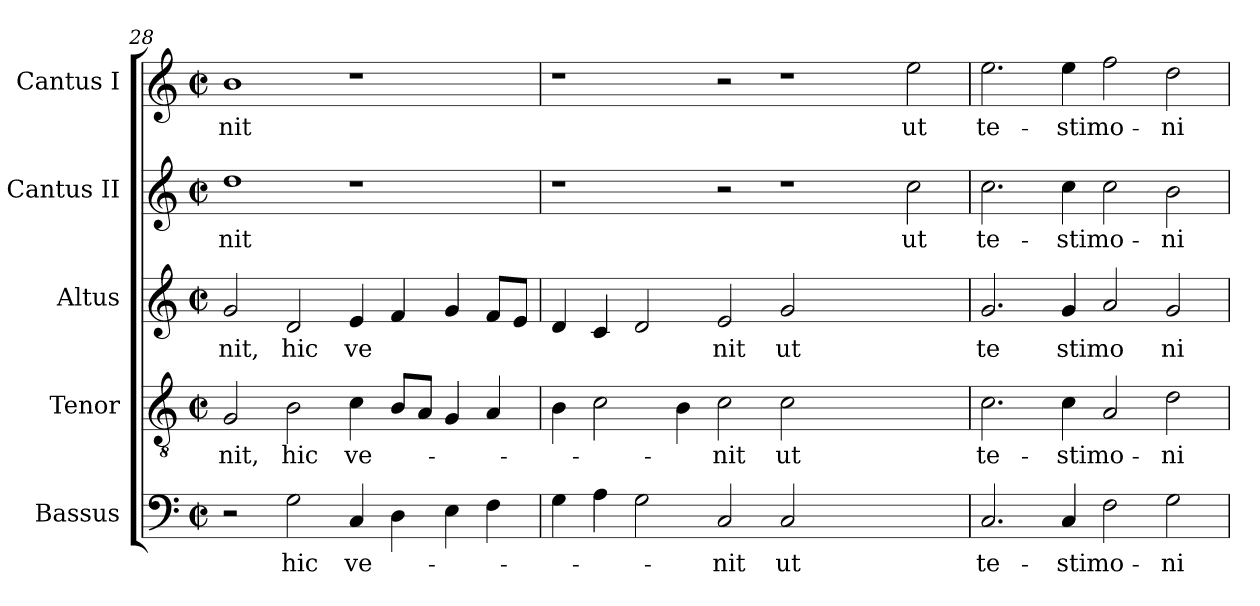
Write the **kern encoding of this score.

**kern	**text	**kern	**text	**kern	**text	**kern	**text	**kern	**text
*part5	*part5	*part4	*part4	*part3	*part3	*part2	*part2	*part1	*part1
*staff5	*staff5	*staff4	*staff4	*staff3	*staff3	*staff2	*staff2	*staff1	*staff1
*I"Bassus	*	*I"Tenor	*	*I"Altus	*	*I"Cantus II	*	*I"Cantus I	*
!!LO:LB:g=z
*clefF4	*	*clefGv2	*	*clefG2	*	*clefG2	*	*clefG2	*
*M2/2	*	*M2/2	*	*M2/2	*	*M2/2	*	*M2/2	*
*met(c|)	*	*met(c|)	*	*met(c|)	*	*met(c|)	*	*met(c|)	*
=28	=28	=28	=28	=28	=28	=28	=28	=28	=28
!	!	!	!LO:LY:b:cj	!	!LO:LY:b:cj	!	!LO:LY:b:cj	!	!LO:LY:b:cj
2r	.	2G/	-nit,	2g/	-nit,	1dd	-nit	1b	-nit
!	!LO:LY:b:cj	!	!LO:LY:b:cj	!	!LO:LY:b:cj	!	!	!	!
2G\	hic	2B\	hic	2d/	hic	.	.	.	.
!	!LO:LY:b:cj	!	!LO:LY:b:cj	!	!LO:LY:b:cj	!	!	!	!
4C/	ve-	4c\	ve-	4e/	ve	1r	.	1r	.
4D\	.	8B/L	.	4f/	.	.	.	.	.
.	.	8A/J	.	.	.	.	.	.	.
4E\	.	4G/	.	4g/	.	.	.	.	.
4F\	.	4A/	.	8f/L	.	.	.	.	.
.	.	.	.	8e/J	.	.	.	.	.
=29	=29	=29	=29	=29	=29	=29	=29	=29	=29
4G\	.	4B\	.	4d/	.	1r	.	1r	.
4A\	.	2c\	.	4c/	.	.	.	.	.
2G\	.	.	.	2d/	.	.	.	.	.
.	.	4B\	.	.	.	.	.	.	.
!	!LO:LY:b:cj	!	!LO:LY:b:cj	!	!LO:LY:b:cj	!	!	!	!
2C/	-nit	2c\	-nit	2e/	nit	2r	.	2r	.
!	!LO:LY:b:cj	!	!LO:LY:b:cj	!	!LO:LY:b:cj	!	!	!	!
2C/	ut	2c\	ut	2g/	ut	1r	.	1r	.
1ryy	.	1ryy	.	1ryy	.	.	.	.	.
!	!	!	!	!	!	!	!LO:LY:b:cj	!	!LO:LY:b:cj
.	.	.	.	.	.	2cc\	ut	2ee\	ut
=30	=30	=30	=30	=30	=30	=30	=30	=30	=30
!	!LO:LY:b:cj	!	!LO:LY:b:cj	!	!LO:LY:b:cj	!	!LO:LY:b:cj	!	!LO:LY:b:cj
2.C/	te-	2.c\	te-	2.g/	te	2.cc\	te-	2.ee\	te-
!	!LO:LY:b	!	!LO:LY:b	!	!LO:LY:b	!	!LO:LY:b	!	!LO:LY:b
4C/	-stimo-	4c\	-stimo-	4g/	stimo	4cc\	-stimo-	4ee\	-stimo-
2F\	.	2A/	.	2a/	.	2cc\	.	2ff\	.
!	!LO:LY:b:cj	!	!LO:LY:b:cj	!	!LO:LY:b:cj	!	!LO:LY:b:cj	!	!LO:LY:b:cj
2G\	-ni-	2d\	-ni-	2g/	ni	2b\	-ni-	2dd\	-ni-
=	=	=	=	=	=	=	=	=	=
*-	*-	*-	*-	*-	*-	*-	*-	*-	*-
